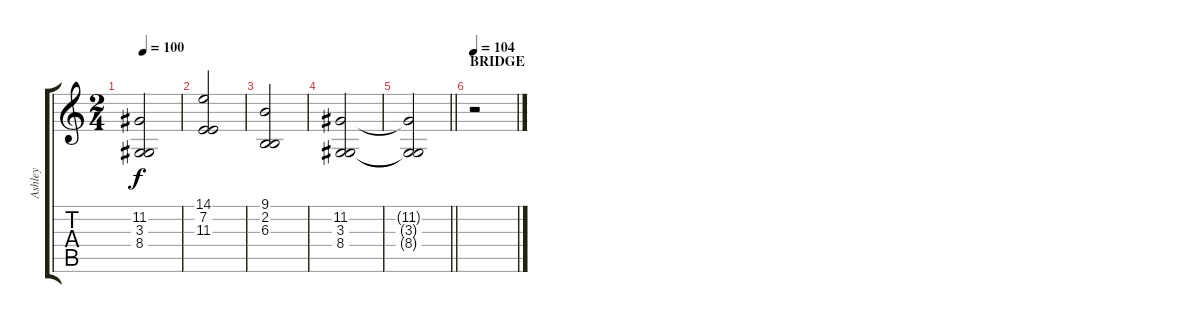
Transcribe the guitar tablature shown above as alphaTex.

\track ("Ashley" "Ashley") {instrument choiraahs}
\staff {score tabs}
\tuning (D4 A3 F3 C3 G2 D2) {hide}
\ts (2 4)
\tempo 100
\clef g2
\ks c
(11.2{t} 3.3{t} 8.4{t}).2{dy f} |
(14.1 7.2 11.3).2 |
(9.1 2.2 6.3).2 |
(11.2 3.3 8.4).2 |
\barLineRight lightlight
(11.2{t} 3.3{t} 8.4{t}).2 |
\section ("" "BRIDGE")
\tempo 104
r.2
